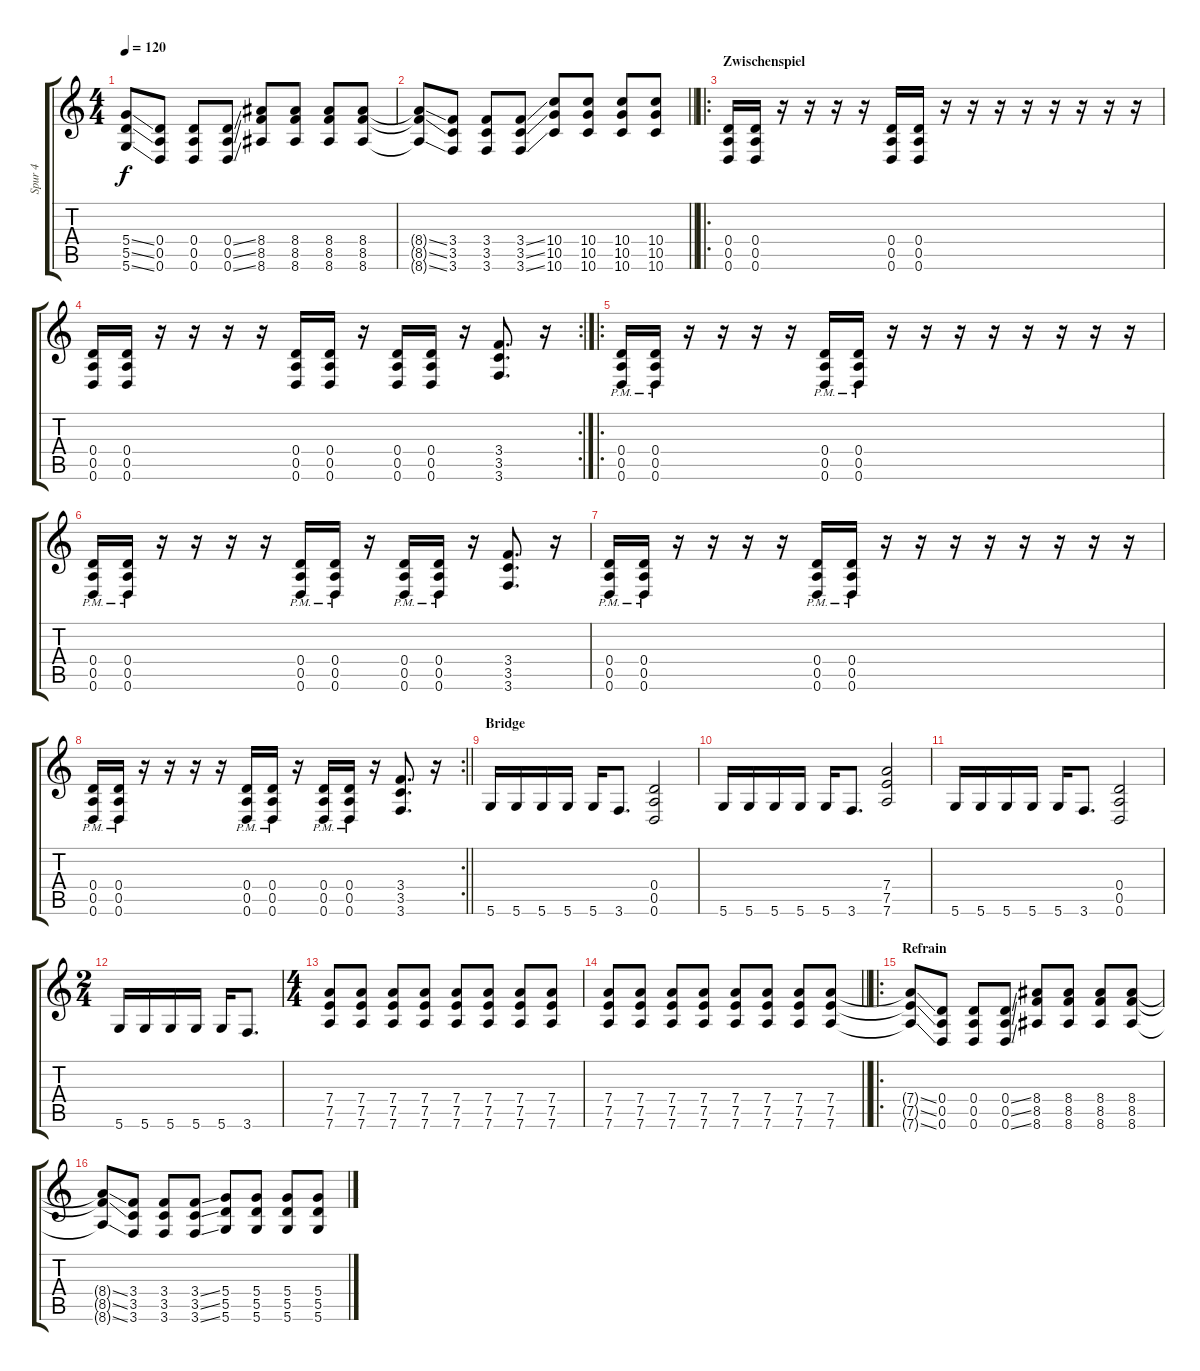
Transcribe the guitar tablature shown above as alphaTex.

\track ("Spur 4" "Spur 4") {instrument distortionguitar}
\staff {score tabs}
\tuning (E4 B3 G3 D3 A2 D2) {hide}
\ts (4 4)
\tempo 120
\clef g2
\ks c
(5.4{ss t} 5.5{ss t} 5.6{ss t}).8{dy f} (0.4 0.5 0.6).8 (0.4 0.5 0.6).8 (0.4{ss} 0.5{ss} 0.6{ss}).8 (8.4 8.5 8.6).8 (8.4 8.5 8.6).8 (8.4 8.5 8.6).8 (8.4 8.5 8.6).8 |
\barLineRight lightlight
(8.4{ss t} 8.5{ss t} 8.6{ss t}).8 (3.4 3.5 3.6).8 (3.4 3.5 3.6).8 (3.4{ss} 3.5{ss} 3.6{ss}).8 (10.4 10.5 10.6).8 (10.4 10.5 10.6).8 (10.4 10.5 10.6).8 (10.4 10.5 10.6).8 |
\ro
\section ("" "Zwischenspiel")
(0.4 0.5 0.6).16 (0.4 0.5 0.6).16 r.16 r.16 r.16 r.16 (0.4 0.5 0.6).16 (0.4 0.5 0.6).16 r.16 r.16 r.16 r.16 r.16 r.16 r.16 r.16 |
\rc 2
(0.4 0.5 0.6).16 (0.4 0.5 0.6).16 r.16 r.16 r.16 r.16 (0.4 0.5 0.6).16 (0.4 0.5 0.6).16 r.16 (0.4 0.5 0.6).16 (0.4 0.5 0.6).16 r.16 (3.4 3.5 3.6).8{d} r.16 |
\ro
(0.4 0.5 0.6{pm}).16 (0.4 0.5 0.6{pm}).16 r.16 r.16 r.16 r.16 (0.4 0.5 0.6{pm}).16 (0.4 0.5 0.6{pm}).16 r.16 r.16 r.16 r.16 r.16 r.16 r.16 r.16 |
(0.4 0.5 0.6{pm}).16 (0.4 0.5{pm} 0.6).16 r.16 r.16 r.16 r.16 (0.4{pm} 0.5{pm} 0.6{pm}).16 (0.4{pm} 0.5{pm} 0.6{pm}).16 r.16 (0.4{pm} 0.5{pm} 0.6{pm}).16 (0.4{pm} 0.5{pm} 0.6{pm}).16 r.16 (3.4 3.5 3.6).8{d} r.16 |
(0.4{pm} 0.5{pm} 0.6{pm}).16 (0.4{pm} 0.5{pm} 0.6{pm}).16 r.16 r.16 r.16 r.16 (0.4{pm} 0.5{pm} 0.6{pm}).16 (0.4{pm} 0.5{pm} 0.6{pm}).16 r.16 r.16 r.16 r.16 r.16 r.16 r.16 r.16 |
\rc 2
\barLineRight lightlight
(0.4{pm} 0.5{pm} 0.6{pm}).16 (0.4{pm} 0.5{pm} 0.6{pm}).16 r.16 r.16 r.16 r.16 (0.4{pm} 0.5{pm} 0.6{pm}).16 (0.4{pm} 0.5{pm} 0.6{pm}).16 r.16 (0.4{pm} 0.5{pm} 0.6{pm}).16 (0.4{pm} 0.5{pm} 0.6{pm}).16 r.16 (3.4 3.5 3.6).8{d} r.16 |
\section ("" "Bridge")
5.6.16 5.6.16 5.6.16 5.6.16 5.6.16 3.6.8{d} (0.4 0.5 0.6).2 |
5.6.16 5.6.16 5.6.16 5.6.16 5.6.16 3.6.8{d} (7.4 7.5 7.6).2 |
5.6.16 5.6.16 5.6.16 5.6.16 5.6.16 3.6.8{d} (0.4 0.5 0.6).2 |
\ts (2 4)
5.6.16 5.6.16 5.6.16 5.6.16 5.6.16 3.6.8{d} |
\ts (4 4)
(7.4 7.5 7.6).8 (7.4 7.5 7.6).8 (7.4 7.5 7.6).8 (7.4 7.5 7.6).8 (7.4 7.5 7.6).8 (7.4 7.5 7.6).8 (7.4 7.5 7.6).8 (7.4 7.5 7.6).8 |
\barLineRight lightlight
(7.4 7.5 7.6).8 (7.4 7.5 7.6).8 (7.4 7.5 7.6).8 (7.4 7.5 7.6).8 (7.4 7.5 7.6).8 (7.4 7.5 7.6).8 (7.4 7.5 7.6).8 (7.4 7.5 7.6).8 |
\ro
\section ("" "Refrain")
(7.4{ss t} 7.5{ss t} 7.6{ss t}).8 (0.4 0.5 0.6).8 (0.4 0.5 0.6).8 (0.4{ss} 0.5{ss} 0.6{ss}).8 (8.4 8.5 8.6).8 (8.4 8.5 8.6).8 (8.4 8.5 8.6).8 (8.4 8.5 8.6).8 |
(8.4{ss t} 8.5{ss t} 8.6{ss t}).8 (3.4 3.5 3.6).8 (3.4 3.5 3.6).8 (3.4{ss} 3.5{ss} 3.6{ss}).8 (5.4 5.5 5.6).8 (5.4 5.5 5.6).8 (5.4 5.5 5.6).8 (5.4 5.5 5.6).8
